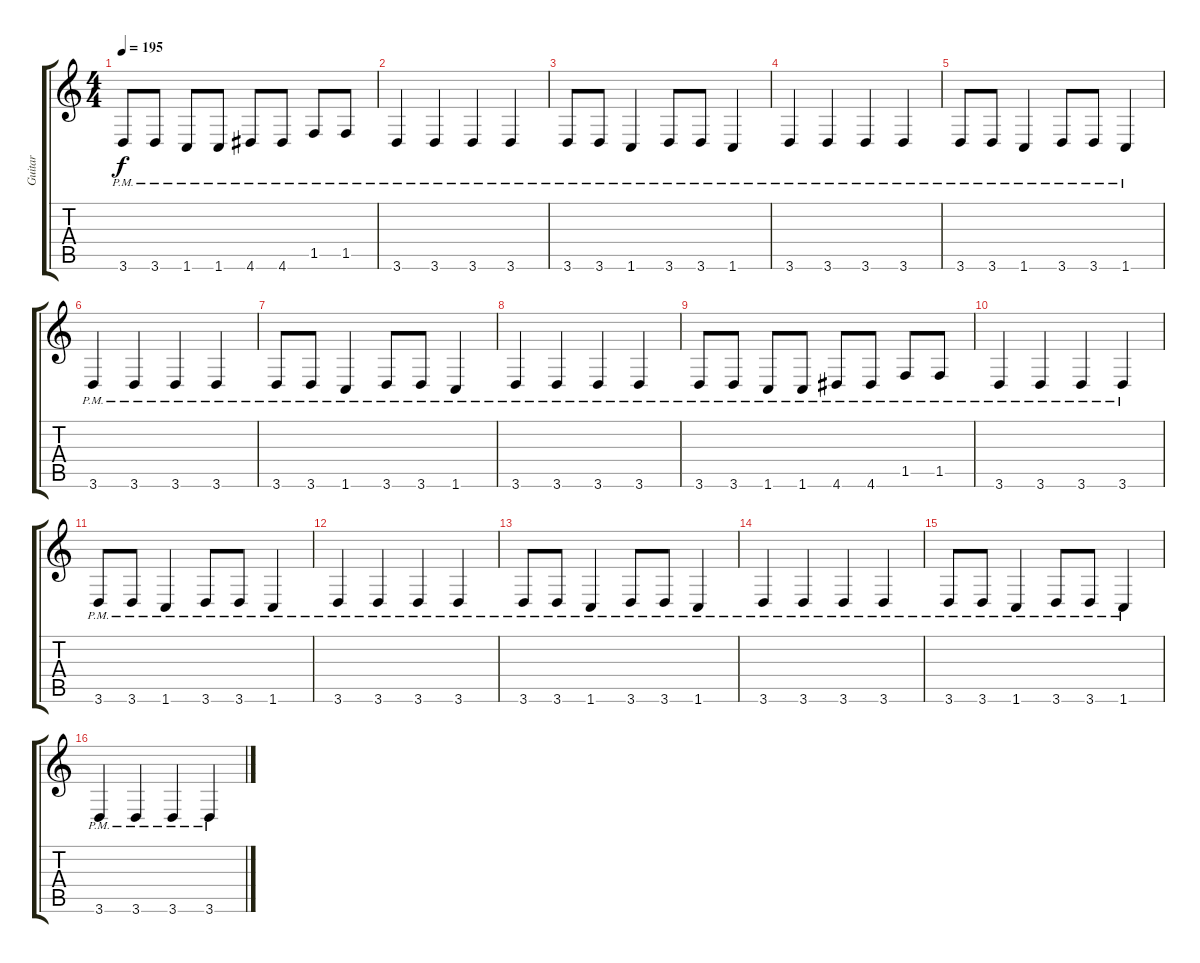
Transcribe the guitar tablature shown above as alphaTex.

\track ("Guitar" "Guitar") {instrument overdrivenguitar}
\staff {score tabs}
\tuning (B3 Gb3 D3 A2 E2 B1) {hide}
\ts (4 4)
\tempo 195
\clef g2
\ks c
3.6{pm}.8{dy f} 3.6{pm}.8 1.6{pm}.8 1.6{pm}.8 4.6{pm}.8 4.6{pm}.8 1.5{pm}.8 1.5{pm}.8 |
3.6{pm}.4 3.6{pm}.4 3.6{pm}.4 3.6{pm}.4 |
3.6{pm}.8 3.6{pm}.8 1.6{pm}.4 3.6{pm}.8 3.6{pm}.8 1.6{pm}.4 |
3.6{pm}.4 3.6{pm}.4 3.6{pm}.4 3.6{pm}.4 |
3.6{pm}.8 3.6{pm}.8 1.6{pm}.4 3.6{pm}.8 3.6{pm}.8 1.6{pm}.4 |
3.6{pm}.4 3.6{pm}.4 3.6{pm}.4 3.6{pm}.4 |
3.6{pm}.8 3.6{pm}.8 1.6{pm}.4 3.6{pm}.8 3.6{pm}.8 1.6{pm}.4 |
3.6{pm}.4 3.6{pm}.4 3.6{pm}.4 3.6{pm}.4 |
3.6{pm}.8 3.6{pm}.8 1.6{pm}.8 1.6{pm}.8 4.6{pm}.8 4.6{pm}.8 1.5{pm}.8 1.5{pm}.8 |
3.6{pm}.4 3.6{pm}.4 3.6{pm}.4 3.6{pm}.4 |
3.6{pm}.8 3.6{pm}.8 1.6{pm}.4 3.6{pm}.8 3.6{pm}.8 1.6{pm}.4 |
3.6{pm}.4 3.6{pm}.4 3.6{pm}.4 3.6{pm}.4 |
3.6{pm}.8 3.6{pm}.8 1.6{pm}.4 3.6{pm}.8 3.6{pm}.8 1.6{pm}.4 |
3.6{pm}.4 3.6{pm}.4 3.6{pm}.4 3.6{pm}.4 |
3.6{pm}.8 3.6{pm}.8 1.6{pm}.4 3.6{pm}.8 3.6{pm}.8 1.6{pm}.4 |
3.6{pm}.4 3.6{pm}.4 3.6{pm}.4 3.6{pm}.4
